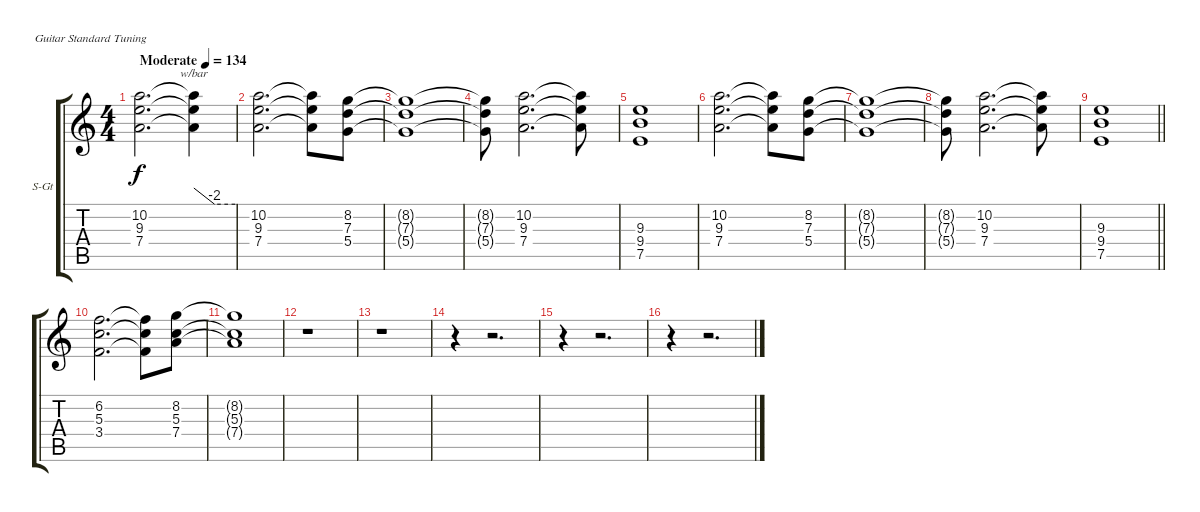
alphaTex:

\bracketExtendMode groupsimilarinstruments
\firstSystemTrackNameOrientation horizontal
\otherSystemsTrackNameOrientation horizontal
\track ("Gtr. VII - Sean Reinert (Square Wave/Cho" "S-Gt") {instrument choiraahs}
\staff {score tabs}
\tuning (E4 B3 G3 D3 A2 E2)
\displaytranspose 12
\ts (4 4)
\beaming (8 8)
\tempo (134 "Moderate")
\clef g2
\ks c
(10.2 9.3 7.4).2{d dy f instrument choiraahs} (10.2{t} 9.3{t} 7.4{t}).4{tbe (custom default 0 0 30 -8 60 -8)} |
(10.2 9.3 7.4).2{d} (10.2{t} 9.3{t} 7.4{t}).8 (8.2 7.3 5.4).8 |
(8.2{t} 7.3{t} 5.4{t}).1 |
(8.2{t} 7.3{t} 5.4{t}).8 (10.2 9.3 7.4).2{d} (10.2{t} 9.3{t} 7.4{t}).8 |
(9.3 9.4 7.5).1 |
(10.2 9.3 7.4).2{d} (10.2{t} 9.3{t} 7.4{t}).8 (8.2 7.3 5.4).8 |
(8.2{t} 7.3{t} 5.4{t}).1 |
(8.2{t} 7.3{t} 5.4{t}).8 (10.2 9.3 7.4).2{d} (10.2{t} 9.3{t} 7.4{t}).8 |
\barLineRight lightlight
(9.3 9.4 7.5).1 |
(6.2 5.3 3.4).2{d} (6.2{t} 5.3{t} 3.4{t}).8 (8.2 5.3 7.4).8 |
(8.2{t} 5.3{t} 7.4{t}).1 |
r.1 |
r.1 |
r.4 r.2{d} |
r.4 r.2{d} |
r.4 r.2{d}
